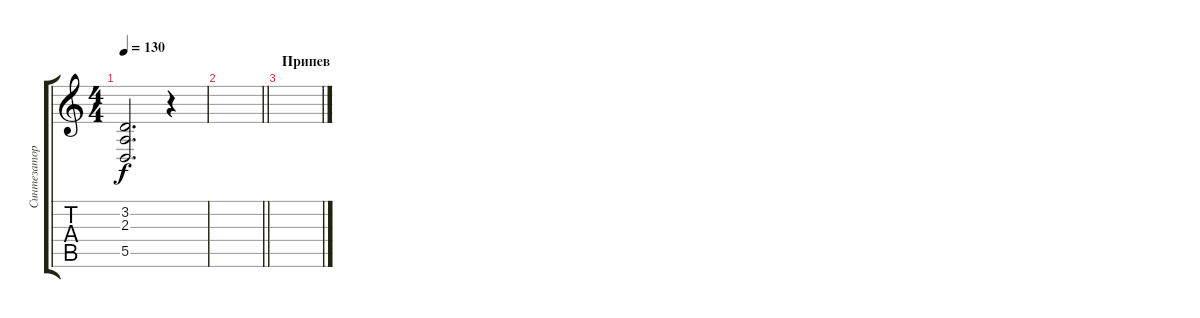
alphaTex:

\track ("Синтезатор" "Синтезатор") {solo instrument synthstrings2}
\staff {score tabs}
\tuning (E4 B3 G3 D3 A2 E2) {hide}
\ts (4 4)
\tempo 130
\clef g2
\ks c
(3.2{t} 2.3{t} 5.5{t}).2{d dy f} r.4 |
\barLineRight lightlight
|
\section ("" "Припев")
